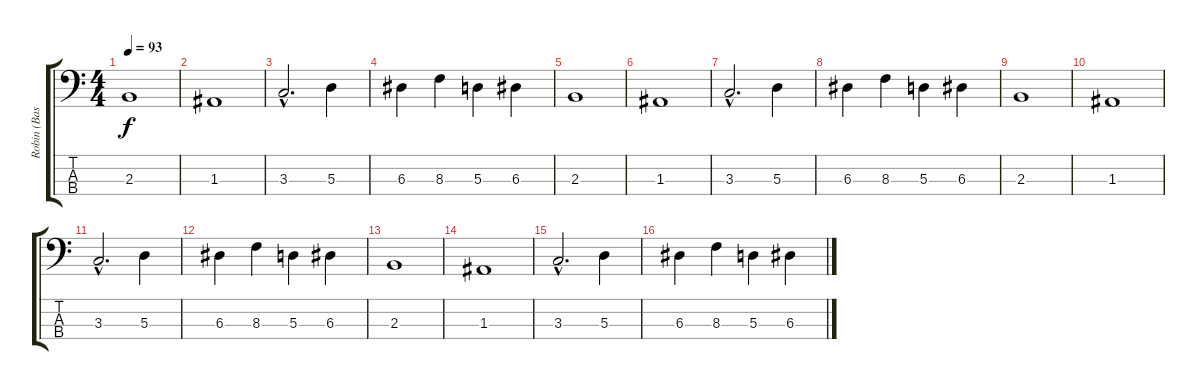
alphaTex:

\track ("Robin (Bass)" "Robin (Bas") {instrument electricbassfinger}
\staff {score tabs}
\tuning (G2 D2 A1 D1) {hide}
\ts (4 4)
\tempo 93
\clef f4
\ks c
2.3.1{dy f} |
1.3.1 |
3.3{hac}.2{d} 5.3.4 |
6.3.4 8.3.4 5.3.4 6.3.4 |
2.3.1 |
1.3.1 |
3.3{hac}.2{d} 5.3.4 |
6.3.4 8.3.4 5.3.4 6.3.4 |
2.3.1 |
1.3.1 |
3.3{hac}.2{d} 5.3.4 |
6.3.4 8.3.4 5.3.4 6.3.4 |
2.3.1 |
1.3.1 |
3.3{hac}.2{d} 5.3.4 |
6.3.4 8.3.4 5.3.4 6.3.4
